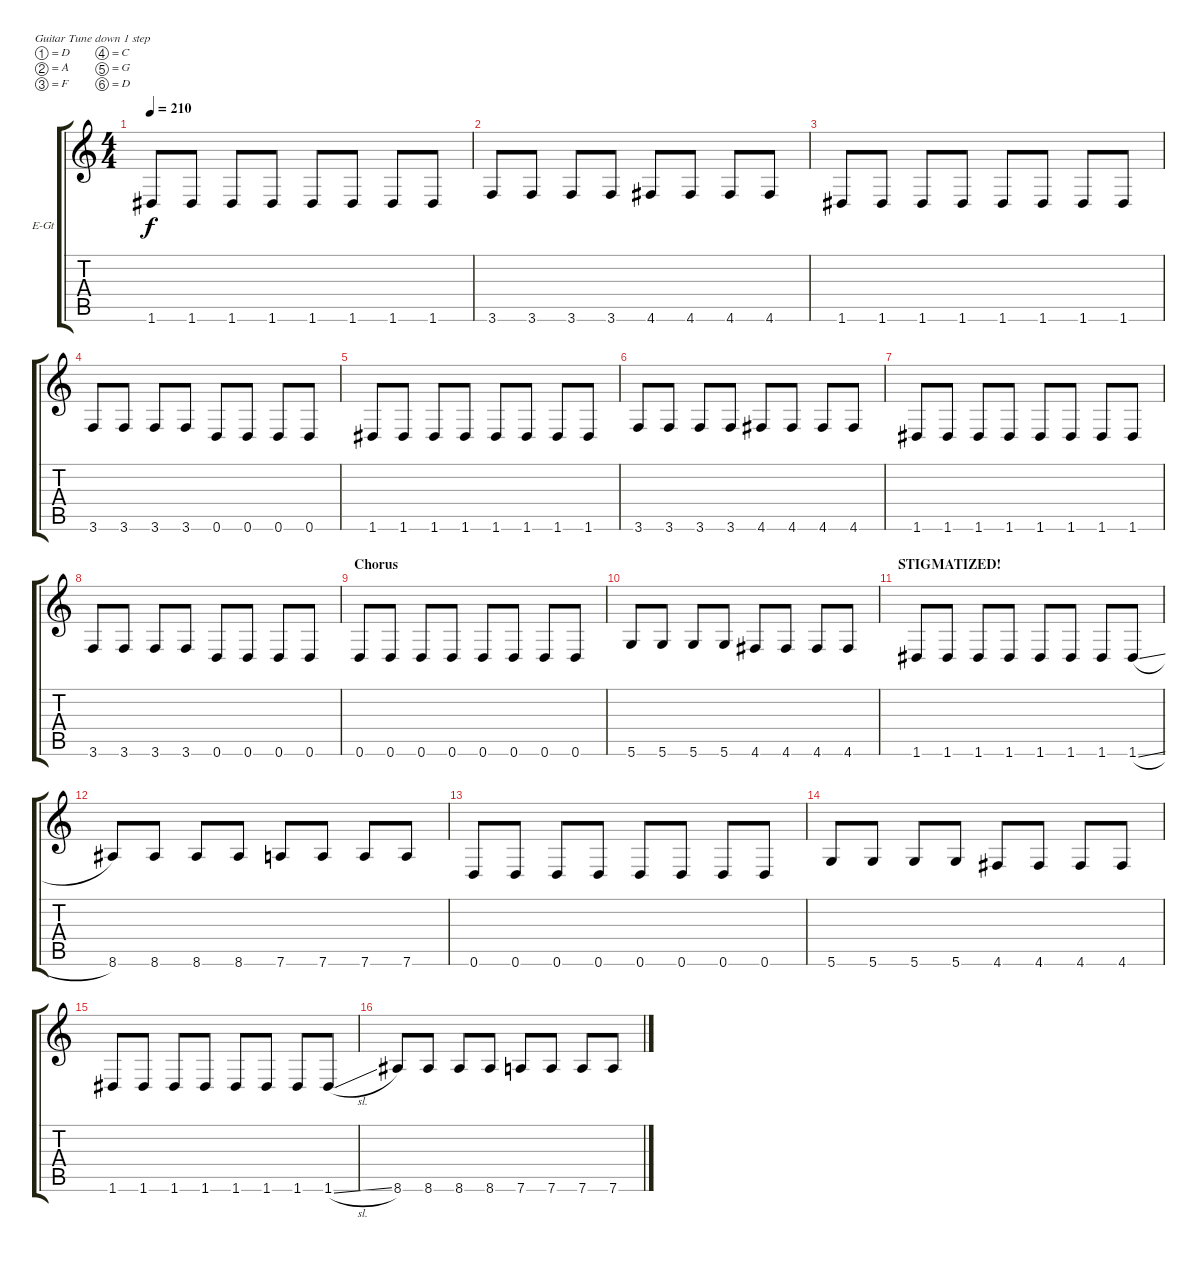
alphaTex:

\defaultSystemsLayout 4
\bracketExtendMode groupsimilarinstruments
\firstSystemTrackNameOrientation horizontal
\otherSystemsTrackNameOrientation horizontal
\track ("Bernd Kost I" "E-Gt") {instrument distortionguitar}
\staff {score tabs}
\tuning (D4 A3 F3 C3 G2 D2)
\ts (4 4)
\tempo 210
\clef g2
\ks c
1.6.8{dy f} 1.6.8 1.6.8 1.6.8 1.6.8 1.6.8 1.6.8 1.6.8 |
3.6.8 3.6.8 3.6.8 3.6.8 4.6.8 4.6.8 4.6.8 4.6.8 |
1.6.8 1.6.8 1.6.8 1.6.8 1.6.8 1.6.8 1.6.8 1.6.8 |
3.6.8 3.6.8 3.6.8 3.6.8 0.6.8 0.6.8 0.6.8 0.6.8 |
1.6.8 1.6.8 1.6.8 1.6.8 1.6.8 1.6.8 1.6.8 1.6.8 |
3.6.8 3.6.8 3.6.8 3.6.8 4.6.8 4.6.8 4.6.8 4.6.8 |
1.6.8 1.6.8 1.6.8 1.6.8 1.6.8 1.6.8 1.6.8 1.6.8 |
3.6.8 3.6.8 3.6.8 3.6.8 0.6.8 0.6.8 0.6.8 0.6.8 |
\section ("" "Chorus")
0.6.8 0.6.8 0.6.8 0.6.8 0.6.8 0.6.8 0.6.8 0.6.8 |
5.6.8 5.6.8 5.6.8 5.6.8 4.6.8 4.6.8 4.6.8 4.6.8 |
\section ("" "STIGMATIZED!")
1.6.8 1.6.8 1.6.8 1.6.8 1.6.8 1.6.8 1.6.8 1.6{sl}.8 |
8.6.8 8.6.8 8.6.8 8.6.8 7.6.8 7.6.8 7.6.8 7.6.8 |
0.6.8 0.6.8 0.6.8 0.6.8 0.6.8 0.6.8 0.6.8 0.6.8 |
5.6.8 5.6.8 5.6.8 5.6.8 4.6.8 4.6.8 4.6.8 4.6.8 |
1.6.8 1.6.8 1.6.8 1.6.8 1.6.8 1.6.8 1.6.8 1.6{sl}.8 |
8.6.8 8.6.8 8.6.8 8.6.8 7.6.8 7.6.8 7.6.8 7.6.8
